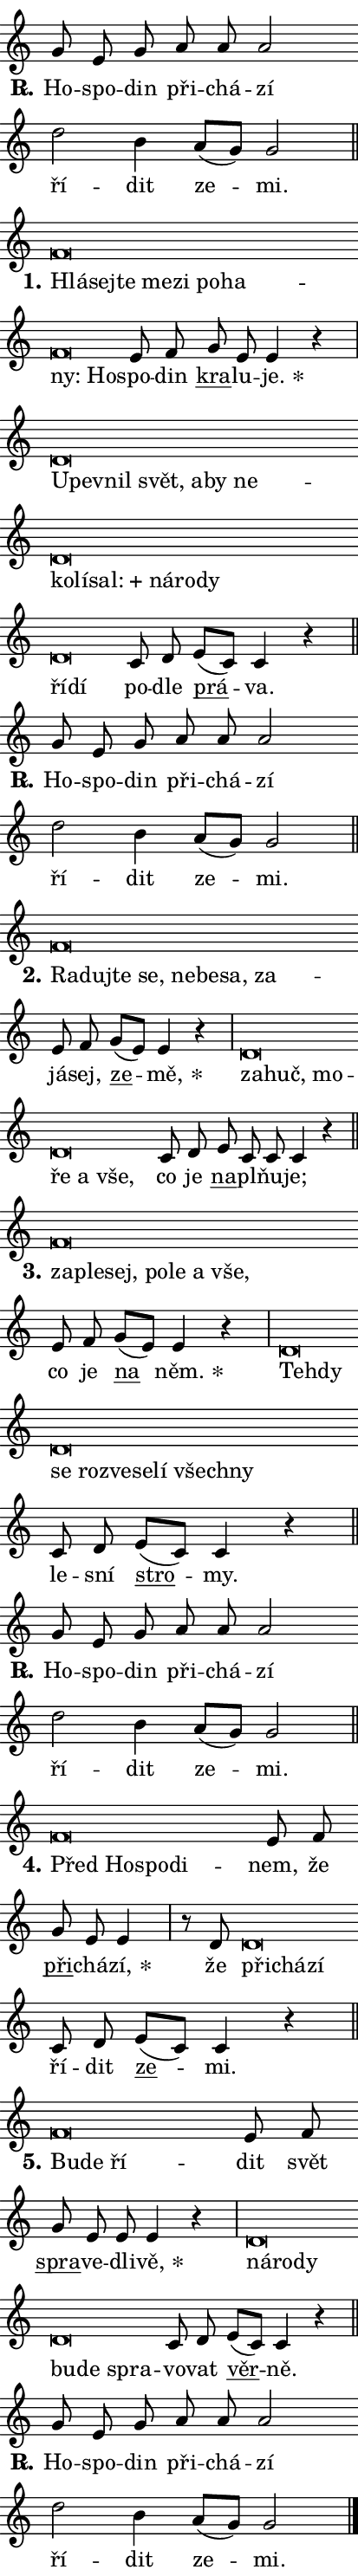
\version "2.22.1"
\header { tagline = "" }
\paper {
  indent = 0\cm
  top-margin = 0\cm
  right-margin = 0\cm
  bottom-margin = 0\cm
  left-margin = 0\cm
  paper-width = 7\cm
  page-breaking = #ly:one-page-breaking
  system-system-spacing.basic-distance = #11
  score-system-spacing.basic-distance = #11
  ragged-last = ##f
}


%% Author: Thomas Morley
%% https://lists.gnu.org/archive/html/lilypond-user/2020-05/msg00002.html
#(define (line-position grob)
"Returns position of @var[grob} in current system:
   @code{'start}, if at first time-step
   @code{'end}, if at last time-step
   @code{'middle} otherwise
"
  (let* ((col (ly:item-get-column grob))
         (ln (ly:grob-object col 'left-neighbor))
         (rn (ly:grob-object col 'right-neighbor))
         (col-to-check-left (if (ly:grob? ln) ln col))
         (col-to-check-right (if (ly:grob? rn) rn col))
         (break-dir-left
           (and
             (ly:grob-property col-to-check-left 'non-musical #f)
             (ly:item-break-dir col-to-check-left)))
         (break-dir-right
           (and
             (ly:grob-property col-to-check-right 'non-musical #f)
             (ly:item-break-dir col-to-check-right))))
        (cond ((eqv? 1 break-dir-left) 'start)
              ((eqv? -1 break-dir-right) 'end)
              (else 'middle))))

#(define (tranparent-at-line-position vctor)
  (lambda (grob)
  "Relying on @code{line-position} select the relevant enry from @var{vctor}.
Used to determine transparency,"
    (case (line-position grob)
      ((end) (not (vector-ref vctor 0)))
      ((middle) (not (vector-ref vctor 1)))
      ((start) (not (vector-ref vctor 2))))))

noteHeadBreakVisibility =
#(define-music-function (break-visibility)(vector?)
"Makes @code{NoteHead}s transparent relying on @var{break-visibility}"
#{
  \override NoteHead.transparent =
    #(tranparent-at-line-position break-visibility)
#})

#(define delete-ledgers-for-transparent-note-heads
  (lambda (grob)
    "Reads whether a @code{NoteHead} is transparent.
If so this @code{NoteHead} is removed from @code{'note-heads} from
@var{grob}, which is supposed to be @code{LedgerLineSpanner}.
As a result ledgers are not printed for this @code{NoteHead}"
    (let* ((nhds-array (ly:grob-object grob 'note-heads))
           (nhds-list
             (if (ly:grob-array? nhds-array)
                 (ly:grob-array->list nhds-array)
                 '()))
           ;; Relies on the transparent-property being done before
           ;; Staff.LedgerLineSpanner.after-line-breaking is executed.
           ;; This is fragile ...
           (to-keep
             (remove
               (lambda (nhd)
                 (ly:grob-property nhd 'transparent #f))
               nhds-list)))
      ;; TODO find a better method to iterate over grob-arrays, similiar
      ;; to filter/remove etc for lists
      ;; For now rebuilt from scratch
      (set! (ly:grob-object grob 'note-heads)  '())
      (for-each
        (lambda (nhd)
          (ly:pointer-group-interface::add-grob grob 'note-heads nhd))
        to-keep))))

hideNotes = {
  \noteHeadBreakVisibility #begin-of-line-visible
}
unHideNotes = {
  \noteHeadBreakVisibility #all-visible
}

% work-around for resetting accidentals
% https://lilypond.org/doc/v2.23/Documentation/notation/displaying-rhythms#unmetered-music
cadenzaMeasure = {
  \cadenzaOff
  \partial 1024 s1024
  \cadenzaOn
}

#(define-markup-command (accent layout props text) (markup?)
  "Underline accented syllable"
  (interpret-markup layout props
    #{\markup \override #'(offset . 4.3) \underline { #text }#}))

responsum = \markup \concat {
  "R" \hspace #-1.05 \path #0.1 #'((moveto 0 0.07) (lineto 0.9 0.8)) \hspace #0.05 "."
}

\layout {
    \context {
        \Staff
        \remove "Time_signature_engraver"
        \override LedgerLineSpanner.after-line-breaking = #delete-ledgers-for-transparent-note-heads
    }
    \context {
        \Voice {
            \override NoteHead.output-attributes = #'((class . "notehead"))
            \override Hairpin.height = #0.55
        }
    }
    \context {
        \Lyrics {
            \override StanzaNumber.output-attributes = #'((class . "stanzanumber"))
            \override LyricSpace.minimum-distance = #0.9
            \override LyricText.font-name = #"TeX Gyre Schola"
            \override LyricText.font-size = 1
            \override StanzaNumber.font-name = #"TeX Gyre Schola Bold"
            \override StanzaNumber.font-size = 1
        }
    }
}

% magnetic-lyrics.ily
%
%   written by
%     Jean Abou Samra <jean@abou-samra.fr>
%     Werner Lemberg <wl@gnu.org>
%
%   adapted by
%     Jiri Hon <jiri.hon@gmail.com>
%
% Version 2022-Apr-15

% https://www.mail-archive.com/lilypond-user@gnu.org/msg149350.html

#(define (Left_hyphen_pointer_engraver context)
   "Collect syllable-hyphen-syllable occurrences in lyrics and store
them in properties.  This engraver only looks to the left.  For
example, if the lyrics input is @code{foo -- bar}, it does the
following.

@itemize @bullet
@item
Set the @code{text} property of the @code{LyricHyphen} grob between
@q{foo} and @q{bar} to @code{foo}.

@item
Set the @code{left-hyphen} property of the @code{LyricText} grob with
text @q{foo} to the @code{LyricHyphen} grob between @q{foo} and
@q{bar}.
@end itemize

Use this auxiliary engraver in combination with the
@code{lyric-@/text::@/apply-@/magnetic-@/offset!} hook."
   (let ((hyphen #f)
         (text #f))
     (make-engraver
      (acknowledgers
       ((lyric-syllable-interface engraver grob source-engraver)
        (set! text grob)))
      (end-acknowledgers
       ((lyric-hyphen-interface engraver grob source-engraver)
        ;(when (not (grob::has-interface grob 'lyric-space-interface))
          (set! hyphen grob)));)
      ((stop-translation-timestep engraver)
       (when (and text hyphen)
         (ly:grob-set-object! text 'left-hyphen hyphen))
       (set! text #f)
       (set! hyphen #f)))))

#(define (lyric-text::apply-magnetic-offset! grob)
   "If the space between two syllables is less than the value in
property @code{LyricText@/.details@/.squash-threshold}, move the right
syllable to the left so that it gets concatenated with the left
syllable.

Use this function as a hook for
@code{LyricText@/.after-@/line-@/breaking} if the
@code{Left_@/hyphen_@/pointer_@/engraver} is active."
   (let ((hyphen (ly:grob-object grob 'left-hyphen #f)))
     (when hyphen
       (let ((left-text (ly:spanner-bound hyphen LEFT)))
         (when (grob::has-interface left-text 'lyric-syllable-interface)
           (let* ((common (ly:grob-common-refpoint grob left-text X))
                  (this-x-ext (ly:grob-extent grob common X))
                  (left-x-ext
                   (begin
                     ;; Trigger magnetism for left-text.
                     (ly:grob-property left-text 'after-line-breaking)
                     (ly:grob-extent left-text common X)))
                  ;; `delta` is the gap width between two syllables.
                  (delta (- (interval-start this-x-ext)
                            (interval-end left-x-ext)))
                  (details (ly:grob-property grob 'details))
                  (threshold (assoc-get 'squash-threshold details 0.2)))
             (when (< delta threshold)
               (let* (;; We have to manipulate the input text so that
                      ;; ligatures crossing syllable boundaries are not
                      ;; disabled.  For languages based on the Latin
                      ;; script this is essentially a beautification.
                      ;; However, for non-Western scripts it can be a
                      ;; necessity.
                      (lt (ly:grob-property left-text 'text))
                      (rt (ly:grob-property grob 'text))
                      (is-space (grob::has-interface hyphen 'lyric-space-interface))
                      (space (if is-space " " ""))
                      (space-markup (grob-interpret-markup grob " "))
                      (space-size (interval-length (ly:stencil-extent space-markup X)))
                      (extra-delta (if is-space space-size 0))
                      ;; Append new syllable.
                      (ltrt-space (if (and (string? lt) (string? rt))
                                (string-append lt space rt)
                                (make-concat-markup (list lt space rt))))
                      ;; Right-align `ltrt` to the right side.
                      (ltrt-space-markup (grob-interpret-markup
                               grob
                               (make-translate-markup
                                (cons (interval-length this-x-ext) 0)
                                (make-right-align-markup ltrt-space)))))
                 (begin
                   ;; Don't print `left-text`.
                   (ly:grob-set-property! left-text 'stencil #f)
                   ;; Set text and stencil (which holds all collected
                   ;; syllables so far) and shift it to the left.
                   (ly:grob-set-property! grob 'text ltrt-space)
                   (ly:grob-set-property! grob 'stencil ltrt-space-markup)
                   (ly:grob-translate-axis! grob (- (- delta extra-delta)) X))))))))))


#(define (lyric-hyphen::displace-bounds-first grob)
   ;; Make very sure this callback isn't triggered too early.
   (let ((left (ly:spanner-bound grob LEFT))
         (right (ly:spanner-bound grob RIGHT)))
     (ly:grob-property left 'after-line-breaking)
     (ly:grob-property right 'after-line-breaking)
     (ly:lyric-hyphen::print grob)))

squashThreshold = #0.4

\layout {
  \context {
    \Lyrics
    \consists #Left_hyphen_pointer_engraver
    \override LyricText.after-line-breaking =
      #lyric-text::apply-magnetic-offset!
    \override LyricHyphen.stencil = #lyric-hyphen::displace-bounds-first
    \override LyricText.details.squash-threshold = \squashThreshold
    \override LyricHyphen.minimum-distance = 0
    \override LyricHyphen.minimum-length = \squashThreshold
  }
}

squash = \override LyricText.details.squash-threshold = 9999
unSquash = \override LyricText.details.squash-threshold = \squashThreshold

left = \override LyricText.self-alignment-X = #LEFT
unLeft = \revert LyricText.self-alignment-X

starOffset = #(lambda (grob) 
                (let ((x_offset (ly:self-alignment-interface::aligned-on-x-parent grob)))
                  (if (= x_offset 0) 0 (+ x_offset 1.2))))

star = #(define-music-function (syllable)(string?)
"Append star separator at the end of a syllable"
#{
  \once \override LyricText.X-offset = #starOffset
  \lyricmode { \markup {
    #syllable
    \override #'((font-name . "TeX Gyre Schola Bold")) \hspace #0.2 \lower #0.65 \larger "*"
  } }
#})

starAccent = #(define-music-function (syllable)(string?)
"Append star separator at the end of a syllable and make accent"
#{
  \once \override LyricText.X-offset = #starOffset
  \lyricmode { \markup {
    \accent #syllable
    \override #'((font-name . "TeX Gyre Schola Bold")) \hspace #0.2 \lower #0.65 \larger "*"
  } }
#})

breath = #(define-music-function (syllable)(string?)
"Append breathing indicator at the end of a syllable"
#{
  \lyricmode { \markup { #syllable "+" } }
#})

optionalBreath = #(define-music-function (syllable)(string?)
"Append optional breathing indicator at the end of a syllable"
#{
  \lyricmode { \markup { #syllable "(+)" } }
#})


\score {
    <<
        \new Voice = "melody" { \cadenzaOn \key c \major \relative { g'8 e g a a a2 \bar "" d b4 a8[( g)] g2 \cadenzaMeasure \bar "||" \break }
\relative { f'\breve*1/16 \hideNotes \breve*1/16 \bar "" \breve*1/16 \bar "" \breve*1/16 \bar "" \breve*1/16 \bar "" \breve*1/16 \bar "" \breve*1/16 \bar "" \breve*1/16 \breve*1/16 \bar "" \unHideNotes e8 f \bar "" g e e4 r \cadenzaMeasure \bar "|" d\breve*1/16 \hideNotes \breve*1/16 \bar "" \breve*1/16 \bar "" \breve*1/16 \bar "" \breve*1/16 \bar "" \breve*1/16 \bar "" \breve*1/16 \bar "" \breve*1/16 \bar "" \breve*1/16 \bar "" \breve*1/16 \bar "" \breve*1/16 \bar "" \breve*1/16 \bar "" \breve*1/16 \bar "" \breve*1/16 \breve*1/16 \bar "" \unHideNotes c8 d \bar "" e[( c)] c4 r \cadenzaMeasure \bar "||" \break }
\relative { g'8 e g a a a2 \bar "" d b4 a8[( g)] g2 \cadenzaMeasure \bar "||" \break }
\relative { f'\breve*1/16 \hideNotes \breve*1/16 \bar "" \breve*1/16 \bar "" \breve*1/16 \bar "" \breve*1/16 \bar "" \breve*1/16 \bar "" \breve*1/16 \breve*1/16 \bar "" \unHideNotes e8 f \bar "" g[( e)] e4 r \cadenzaMeasure \bar "|" d\breve*1/16 \hideNotes \breve*1/16 \bar "" \breve*1/16 \bar "" \breve*1/16 \bar "" \breve*1/16 \breve*1/16 \bar "" \unHideNotes c8 d \bar "" e c c c4 r \cadenzaMeasure \bar "||" \break }
\relative { f'\breve*1/16 \hideNotes \breve*1/16 \bar "" \breve*1/16 \bar "" \breve*1/16 \bar "" \breve*1/16 \bar "" \breve*1/16 \breve*1/16 \bar "" \unHideNotes e8 f \bar "" g[( e)] e4 r \cadenzaMeasure \bar "|" d\breve*1/16 \hideNotes \breve*1/16 \bar "" \breve*1/16 \bar "" \breve*1/16 \bar "" \breve*1/16 \bar "" \breve*1/16 \bar "" \breve*1/16 \bar "" \breve*1/16 \breve*1/16 \bar "" \unHideNotes c8 d \bar "" e[( c)] c4 r \cadenzaMeasure \bar "||" \break }
\relative { g'8 e g a a a2 \bar "" d b4 a8[( g)] g2 \cadenzaMeasure \bar "||" \break }
\relative { f'\breve*1/16 \hideNotes \breve*1/16 \bar "" \breve*1/16 \breve*1/16 \bar "" \unHideNotes e8 f \bar "" g e e4 \cadenzaMeasure \bar "|" r8 d d\breve*1/16 \hideNotes \breve*1/16 \breve*1/16 \bar "" \unHideNotes c8 d \bar "" e[( c)] c4 r \cadenzaMeasure \bar "||" \break }
\relative { f'\breve*1/16 \hideNotes \breve*1/16 \breve*1/16 \bar "" \unHideNotes e8 f \bar "" g e e e4 r \cadenzaMeasure \bar "|" d\breve*1/16 \hideNotes \breve*1/16 \bar "" \breve*1/16 \bar "" \breve*1/16 \bar "" \breve*1/16 \breve*1/16 \bar "" \unHideNotes c8 d \bar "" e[( c)] c4 r \cadenzaMeasure \bar "||" \break }
\relative { g'8 e g a a a2 \bar "" d b4 a8[( g)] g2 \cadenzaMeasure \bar "||" \break } \bar "|." }
        \new Lyrics \lyricsto "melody" { \lyricmode { \set stanza = \responsum
Ho -- spo -- din při -- chá -- zí ří -- dit ze -- mi.
\set stanza = "1."
\left Hlá -- \squash sej -- te me -- zi po -- ha -- ny: Ho -- \unLeft \unSquash spo -- din \markup \accent kra -- lu -- \star je. \left U -- \squash pev -- nil svět, a -- by ne -- ko -- lí -- \breath "sal:" ná -- ro -- dy ří -- dí \unLeft \unSquash po -- dle \markup \accent prá -- va.
\set stanza = \responsum
Ho -- spo -- din při -- chá -- zí ří -- dit ze -- mi.
\set stanza = "2."
\left Ra -- \squash duj -- te se, ne -- be -- sa, za -- \unLeft \unSquash já -- sej, \markup \accent ze -- \star mě, \left za -- \squash huč, mo -- ře a vše, \unLeft \unSquash co je \markup \accent na -- pl -- ňu -- je;
\set stanza = "3."
\left za -- \squash ple -- sej, po -- le a vše, \unLeft \unSquash co je \markup \accent na \star něm. \left Teh -- \squash dy se roz -- ve -- se -- lí všech -- ny \unLeft \unSquash le -- sní \markup \accent stro -- my.
\set stanza = \responsum
Ho -- spo -- din při -- chá -- zí ří -- dit ze -- mi.
\set stanza = "4."
\left Před \squash Ho -- spo -- di -- \unLeft \unSquash nem, že \markup \accent při -- chá -- \star zí, že \left při -- \squash chá -- zí \unLeft \unSquash ří -- dit \markup \accent ze -- mi.
\set stanza = "5."
\left Bu -- \squash de ří -- \unLeft \unSquash dit svět \markup \accent spra -- ve -- dli -- \star vě, \left ná -- \squash ro -- dy bu -- de spra -- \unLeft \unSquash vo -- vat \markup \accent věr -- ně.
\set stanza = \responsum
Ho -- spo -- din při -- chá -- zí ří -- dit ze -- mi. } }
    >>
    \layout {}
}
